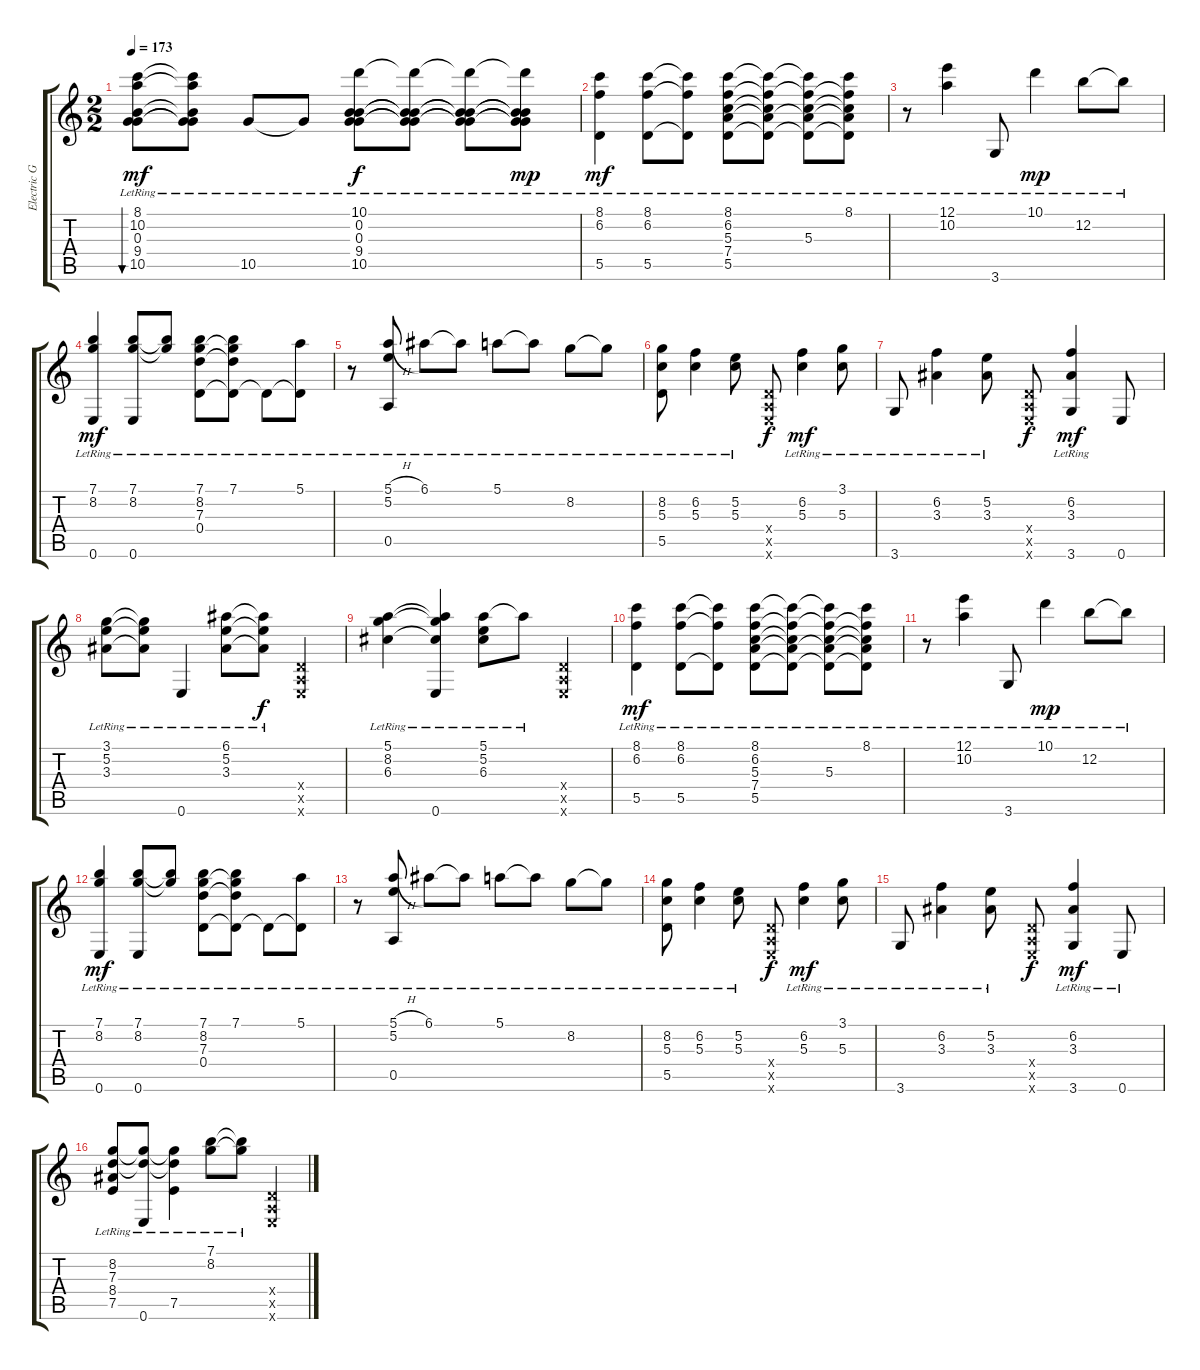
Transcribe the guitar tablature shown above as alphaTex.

\track ("Electric Guitar" "Electric G") {instrument electricguitarclean}
\staff {score tabs}
\tuning (E4 B3 G3 D3 A2 E2) {hide}
\ts (2 2)
\tempo 173
\clef g2
\ks c
(8.1{lr} 10.2{lr} 0.3{lr} 9.4{lr} 10.5{lr}).8{bu 240 dy mf} (8.1{lr t} 10.2{lr t} 0.3{lr t} 9.4{lr t} 10.5{lr t}).8 10.5{lr}.8 10.5{lr t}.8 (10.1{lr} 0.2{lr} 0.3{lr} 9.4{lr} 10.5{lr}).8{dy f} (10.1{lr t} 0.2{lr t} 0.3{lr t} 9.4{lr t} 10.5{lr t}).8 (10.1{lr t} 0.2{lr t} 0.3{lr t} 9.4{lr t} 10.5{lr t}).8 (10.1{lr t} 0.2{lr t} 0.3{lr t} 9.4{lr t} 10.5{lr t}).8{dy mp} |
(8.1{lr} 6.2{lr} 5.5{lr}).4{dy mf} (8.1{lr} 6.2{lr} 5.5{lr}).8 (8.1{lr t} 6.2{lr t} 5.5{lr t}).8 (8.1{lr} 6.2{lr} 5.3{lr} 7.4{lr} 5.5{lr}).8 (8.1{lr t} 6.2{lr t} 5.3{lr t} 7.4{lr t} 5.5{lr t}).8 (8.1{lr t} 6.2{lr t} 5.3{lr} 7.4{lr t} 5.5{lr t}).8 (8.1{lr} 6.2{lr t} 5.3{lr t} 7.4{lr t} 5.5{lr t}).8 |
r.8 (12.1{lr} 10.2{lr}).4 3.6{lr}.8 10.1{lr}.4{dy mp} 12.2{lr}.8 12.2{lr t}.8 |
(7.1{lr} 8.2{lr} 0.6{lr}).4{dy mf} (7.1{lr} 8.2{lr} 0.6{lr}).8 (7.1{lr t} 8.2{lr t}).8 (7.1{lr} 8.2{lr} 7.3{lr} 0.4{lr}).8 (7.1{lr} 8.2{lr t} 7.3{lr t} 0.4{lr t}).8 0.4{lr t}.8 (5.1{lr} 0.4{lr t}).8 |
r.8 (5.1{h lr} 5.2{lr} 0.5{lr}).8 6.1{lr}.8 6.1{lr t}.8 5.1{lr}.8 5.1{lr t}.8 8.2{lr}.8 8.2{lr t}.8 |
(8.2{lr} 5.3{lr} 5.5{lr}).8 (6.2{lr} 5.3{lr}).4 (5.2{lr} 5.3{lr}).8 (0.4{x} 0.5{x} 0.6{x}).8{dy f} (6.2{lr} 5.3{lr}).4{dy mf} (3.1{lr} 5.3{lr}).8 |
3.6{lr}.8 (6.2{lr} 3.3{lr}).4 (5.2{lr} 3.3{lr}).8 (0.4{x} 0.5{x} 0.6{x}).8{dy f} (6.2{lr} 3.3{lr} 3.6).4{dy mf} 0.6.8 |
(3.1{lr} 5.2{lr} 3.3{lr}).8 (3.1{lr t} 5.2{lr t} 3.3{lr t}).8 0.6{lr}.4 (6.1{lr} 5.2{lr} 3.3{lr}).8 (6.1{lr t} 5.2{lr t} 3.3{lr t}).8{dy f} (0.4{x} 0.5{x} 0.6{x}).4 |
(5.1{lr} 8.2{lr} 6.3{lr}).4 (5.1{lr t} 8.2{lr t} 6.3{lr t} 0.6{lr}).4 (5.1{lr} 5.2{lr} 6.3{lr}).8 5.1{lr t}.8 (0.4{x} 0.5{x} 0.6{x}).4 |
(8.1{lr} 6.2{lr} 5.5{lr}).4{dy mf} (8.1{lr} 6.2{lr} 5.5{lr}).8 (8.1{lr t} 6.2{lr t} 5.5{lr t}).8 (8.1{lr} 6.2{lr} 5.3{lr} 7.4{lr} 5.5{lr}).8 (8.1{lr t} 6.2{lr t} 5.3{lr t} 7.4{lr t} 5.5{lr t}).8 (8.1{lr t} 6.2{lr t} 5.3{lr} 7.4{lr t} 5.5{lr t}).8 (8.1{lr} 6.2{lr t} 5.3{lr t} 7.4{lr t} 5.5{lr t}).8 |
r.8 (12.1{lr} 10.2{lr}).4 3.6{lr}.8 10.1{lr}.4{dy mp} 12.2{lr}.8 12.2{lr t}.8 |
(7.1{lr} 8.2{lr} 0.6{lr}).4{dy mf} (7.1{lr} 8.2{lr} 0.6{lr}).8 (7.1{lr t} 8.2{lr t}).8 (7.1{lr} 8.2{lr} 7.3{lr} 0.4{lr}).8 (7.1{lr} 8.2{lr t} 7.3{lr t} 0.4{lr t}).8 0.4{lr t}.8 (5.1{lr} 0.4{lr t}).8 |
r.8 (5.1{h lr} 5.2{lr} 0.5{lr}).8 6.1{lr}.8 6.1{lr t}.8 5.1{lr}.8 5.1{lr t}.8 8.2{lr}.8 8.2{lr t}.8 |
(8.2{lr} 5.3{lr} 5.5{lr}).8 (6.2{lr} 5.3{lr}).4 (5.2{lr} 5.3{lr}).8 (0.4{x} 0.5{x} 0.6{x}).8{dy f} (6.2{lr} 5.3{lr}).4{dy mf} (3.1{lr} 5.3{lr}).8 |
3.6{lr}.8 (6.2{lr} 3.3{lr}).4 (5.2{lr} 3.3{lr}).8 (0.4{x} 0.5{x} 0.6{x}).8{dy f} (6.2{lr} 3.3{lr} 3.6{lr}).4{dy mf} 0.6{lr}.8 |
(8.2{lr} 7.3{lr} 8.4{lr} 7.5{lr}).8 (8.2{lr t} 7.3{lr t} 0.6{lr}).8 (8.2{lr t} 7.3{lr t} 7.5{lr}).4 (7.1{lr} 8.2{lr}).8 (7.1{lr t} 8.2{lr t}).8 (0.4{x} 0.5{x} 0.6{x}).4
